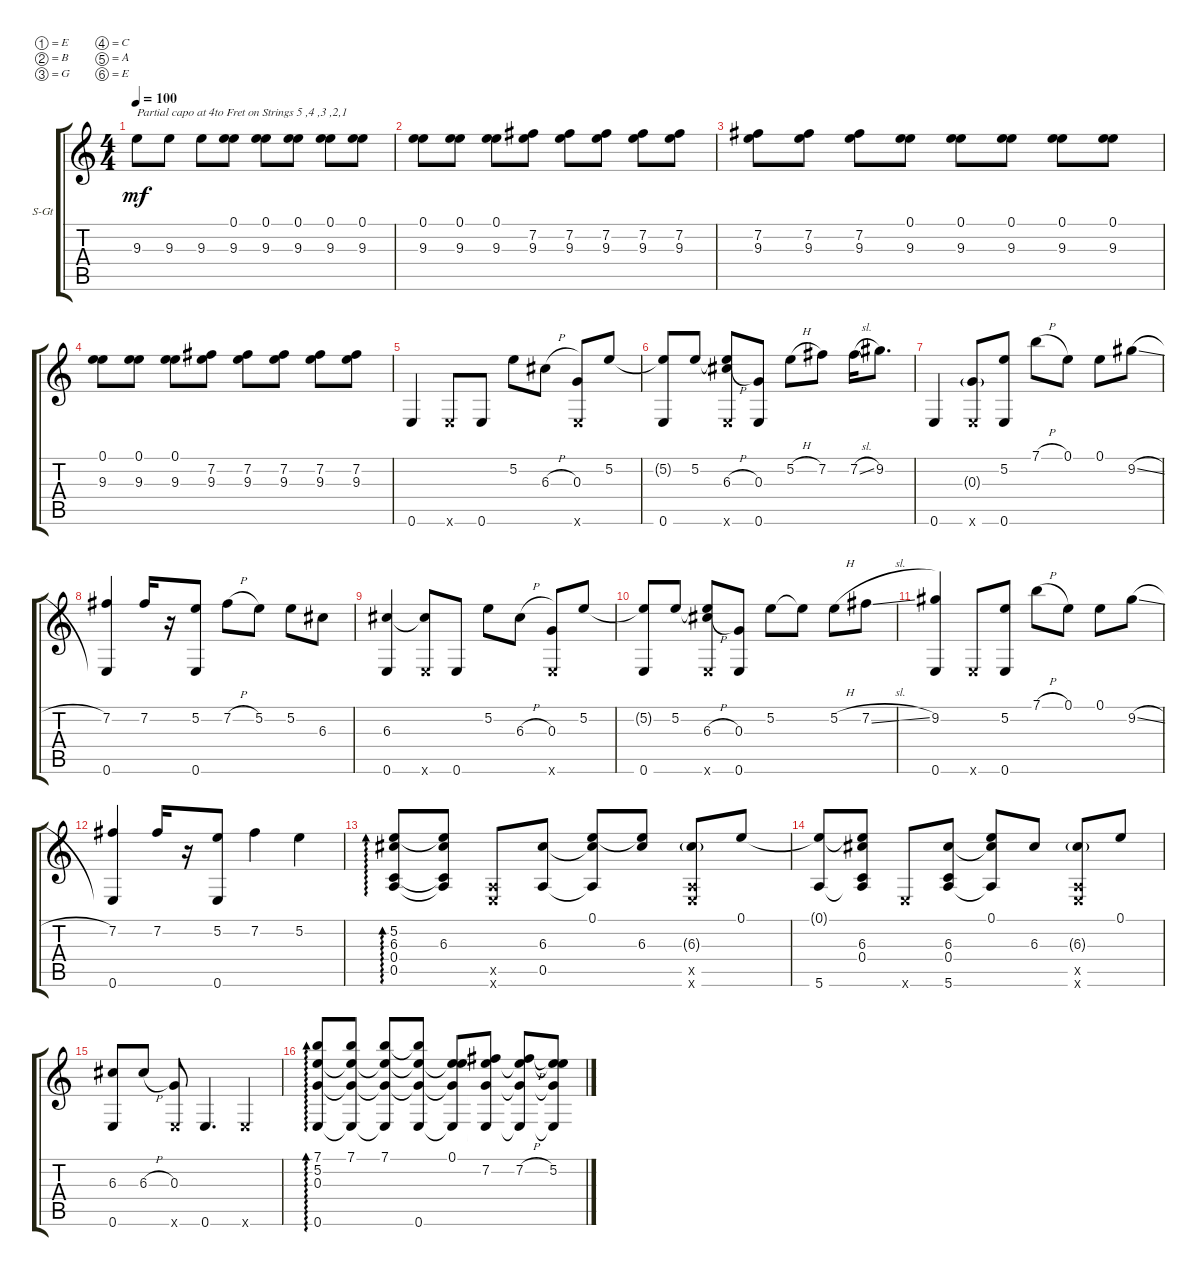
\defaultSystemsLayout 4
\bracketExtendMode groupsimilarinstruments
\firstSystemTrackNameOrientation horizontal
\otherSystemsTrackNameOrientation horizontal
\track ("Steel Guitar" "S-Gt") {instrument acousticguitarsteel}
\staff {score tabs}
\tuning (E4 B3 G3 C3 A2 E2)
\ts (4 4)
\tempo 100
\clef g2
\ks c
9.3.8{txt "\nPartial capo at 4to Fret on Strings 5 ,4 ,3 ,2,1" dy mf instrument acousticguitarsteel} 9.3.8 9.3.8 (0.1 9.3).8 (0.1 9.3).8 (0.1 9.3).8 (0.1 9.3).8 (9.3 0.1).8 |
(9.3 0.1).8 (0.1 9.3).8 (0.1 9.3).8 (9.3 7.2).8 (9.3 7.2).8 (9.3 7.2).8 (9.3 7.2).8 (9.3 7.2).8 |
(9.3 7.2).8 (9.3 7.2).8 (9.3 7.2).8 (0.1 9.3).8 (0.1 9.3).8 (0.1 9.3).8 (0.1 9.3).8 (9.3 0.1).8 |
(0.1 9.3).8 (9.3 0.1).8 (0.1 9.3).8 (9.3 7.2).8 (9.3 7.2).8 (9.3 7.2).8 (9.3 7.2).8 (9.3 7.2).8 |
0.6.4 0.6{x}.8 0.6.8 5.2.8 6.3{h}.8 (0.3 0.6{x}).8 5.2.8 |
(0.6 5.2{t}).8 5.2.8 (5.2{t} 0.6{x} 6.3{h}).8 (0.6 0.3).8 5.2{h}.8 7.2.8 7.2{sl}.16 9.2.8{d} |
0.6.4 (0.6{x} 0.3{g}).8 (0.6 5.2).8 7.1{h}.8 0.1.8 0.1.8 9.2{sl}.8 |
(0.6 7.2).4 7.2.16 r.16 (0.6 5.2).8 7.2{h}.8 5.2.8 5.2.8 6.3.8 |
(0.6 6.3).4 (0.6{x} 6.3{t}).8 0.6.8 5.2.8 6.3{h}.8 (0.3 0.6{x}).8 5.2.8 |
(0.6 5.2{t}).8 5.2.8 (5.2{t} 0.6{x} 6.3{h}).8 (0.6 0.3).8 5.2.8 5.2{t}.8 5.2{h}.8 7.2{sl}.8 |
(9.2 0.6).4 0.6{x}.8 (0.6 5.2).8 7.1{h}.8 0.1.8 0.1.8 9.2{sl}.8 |
(0.6 7.2).4 7.2.16 r.16 (0.6 5.2).8 7.2.4 5.2.4 |
(5.2 6.3 0.5 0.4).8{ad 0} (6.3 0.4{t} 0.5{t} 5.2{t}).8 (0.6{x} 0.5{x}).8 (6.3 0.5).8 (0.1 6.3{t} 0.5{t}).8 (6.3 0.1{t}).8 (6.3{g} 0.5{x} 0.6{x}).8 0.1.8 |
(5.6 0.1{t}).8 (6.3 0.4 5.6{t} 0.1{t}).8 0.6{x}.8 (5.6 6.3 0.4).8 (0.1 5.6{t} 6.3{t}).8 6.3.8 (6.3{g} 0.6{x} 0.5{x}).8 0.1.8 |
(6.3 0.6).8 6.3{h}.8 (0.3 0.6{x}).8 0.6.4{d} 0.6{x}.4 |
(0.3 5.2 7.1 0.6).8{ad 0} (7.1 0.3{t} 5.2{t} 0.6{t}).8 (7.1 0.3{t} 5.2{t} 0.6{t}).8 (7.1{t} 0.6 0.3{t} 5.2{t}).8 (0.1 0.6{t} 0.3{t} 5.2{t}).8 (7.2 0.1{t} 0.6{t} 0.3{t}).8 (7.2{h} 0.1{t} 0.6{t} 0.3{t}).8 (5.2 0.1{t} 0.6{t} 0.3{t}).8
